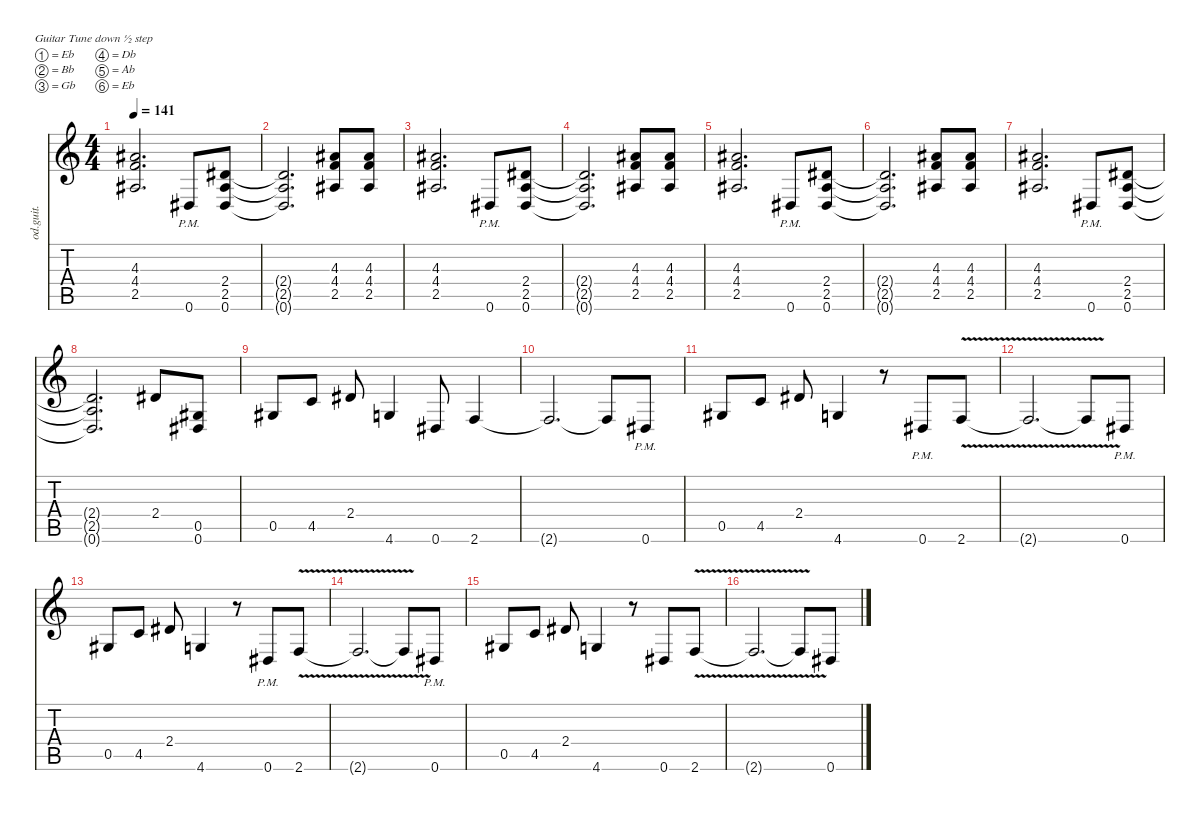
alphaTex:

\defaultSystemsLayout 4
\hideDynamics
\bracketExtendMode nobrackets
\otherSystemsTrackNameOrientation horizontal
\track ("Guitar" "od.guit.") {mute instrument overdrivenguitar}
\staff {score tabs}
\tuning (Eb4 Bb3 Gb3 Db3 Ab2 Eb2)
\ts (4 4)
\tempo 141
\clef g2
\ks c
(4.3{acc #} 4.4 2.5{acc #}).2{d dy f beam Up} 0.6{pm acc #}.8{beam Up} (2.4{acc #} 2.5{acc #} 0.6{acc #}).8{beam Up} |
(2.4{t acc #} 2.5{t acc #} 0.6{t acc #}).2{d beam Up} (4.3{acc #} 4.4 2.5{acc #}).8{beam Up} (4.3{acc #} 4.4 2.5{acc #}).8{beam Up} |
(4.3{acc #} 4.4 2.5{acc #}).2{d beam Up} 0.6{pm acc #}.8{beam Up} (2.4{acc #} 2.5{acc #} 0.6{acc #}).8{beam Up} |
(2.4{t acc #} 2.5{t acc #} 0.6{t acc #}).2{d beam Up} (4.3{acc #} 4.4 2.5{acc #}).8{beam Up} (4.3{acc #} 4.4 2.5{acc #}).8{beam Up} |
(4.3{acc #} 4.4 2.5{acc #}).2{d beam Up} 0.6{pm acc #}.8{beam Up} (2.4{acc #} 2.5{acc #} 0.6{acc #}).8{beam Up} |
(2.4{t acc #} 2.5{t acc #} 0.6{t acc #}).2{d beam Up} (4.3{acc #} 4.4 2.5{acc #}).8{beam Up} (4.3{acc #} 4.4 2.5{acc #}).8{beam Up} |
(4.3{acc #} 4.4 2.5{acc #}).2{d beam Up} 0.6{pm acc #}.8{beam Up} (2.4{acc #} 2.5{acc #} 0.6{acc #}).8{beam Up} |
(2.4{t acc #} 2.5{t acc #} 0.6{t acc #}).2{d beam Up} 2.4{acc #}.8{beam Up} (0.5{acc #} 0.6{acc #}).8{beam Up} |
0.5{acc #}.8{beam Up} 4.5.8{beam Up} 2.4{acc #}.8{beam Up} 4.6.4{dy fff beam Up} 0.6{acc #}.8{dy f beam Up} 2.6.4{dy ff beam Up} |
2.6{t}.2{d dy f beam Up} 2.6{t}.8{beam Up} 0.6{pm acc #}.8{beam Up} |
0.5{acc #}.8{beam Up} 4.5.8{beam Up} 2.4{acc #}.8{dy mf beam Up} 4.6.4{dy fff beam Up} r.8{beam Up} 0.6{pm acc #}.8{dy ff beam Up} 2.6{v}.8{dy f beam Up} |
2.6{v t}.2{d beam Up} 2.6{v t}.8{beam Up} 0.6{pm acc #}.8{beam Up} |
0.5{acc #}.8{beam Up} 4.5.8{beam Up} 2.4{acc #}.8{dy mf beam Up} 4.6.4{dy fff beam Up} r.8{beam Up} 0.6{pm acc #}.8{dy ff beam Up} 2.6{v}.8{dy f beam Up} |
2.6{v t}.2{d beam Up} 2.6{v t}.8{beam Up} 0.6{pm acc #}.8{beam Up} |
0.5{acc #}.8{beam Up} 4.5.8{beam Up} 2.4{acc #}.8{dy mf beam Up} 4.6.4{dy fff beam Up} r.8{beam Up} 0.6{acc #}.8{dy ff beam Up} 2.6{v}.8{dy f beam Up} |
2.6{v t}.2{d beam Up} 2.6{v t}.8{beam Up} 0.6{acc #}.8{beam Up}
